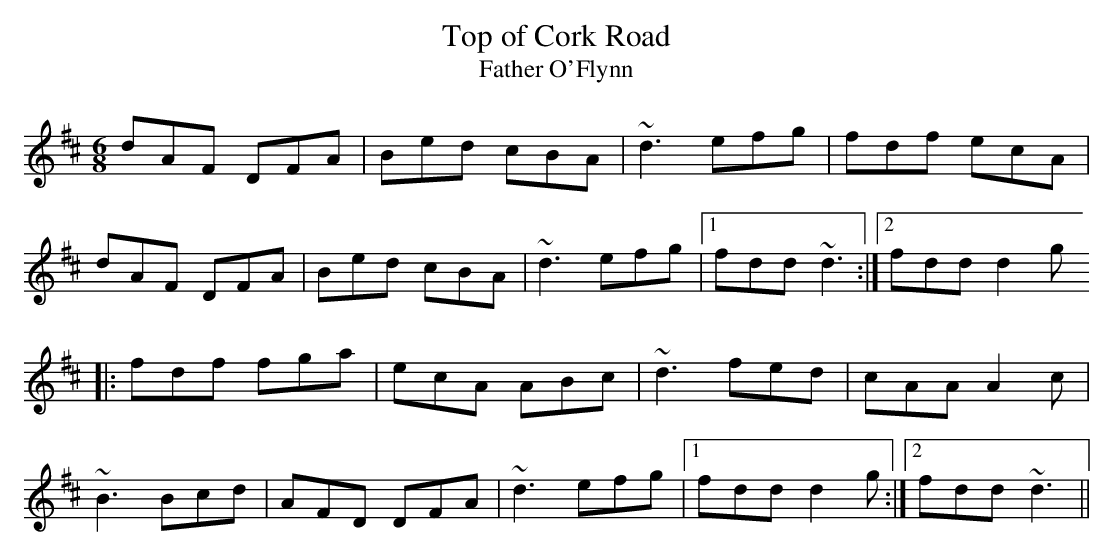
X:1
T:Top of Cork Road
T:Father O'Flynn
M:6/8
L:1/8
K:D
dAF DFA|Bed cBA|~d3 efg|fdf ecA|!
dAF DFA|Bed cBA|~d3 efg|1 fdd ~d3:|2 fdd d2g !
|:fdf fga|ecA ABc|~d3 fed|cAA A2c|!
~B3 Bcd|AFD DFA|~d3 efg|1 fdd d2g:|2 fdd ~d3||!
